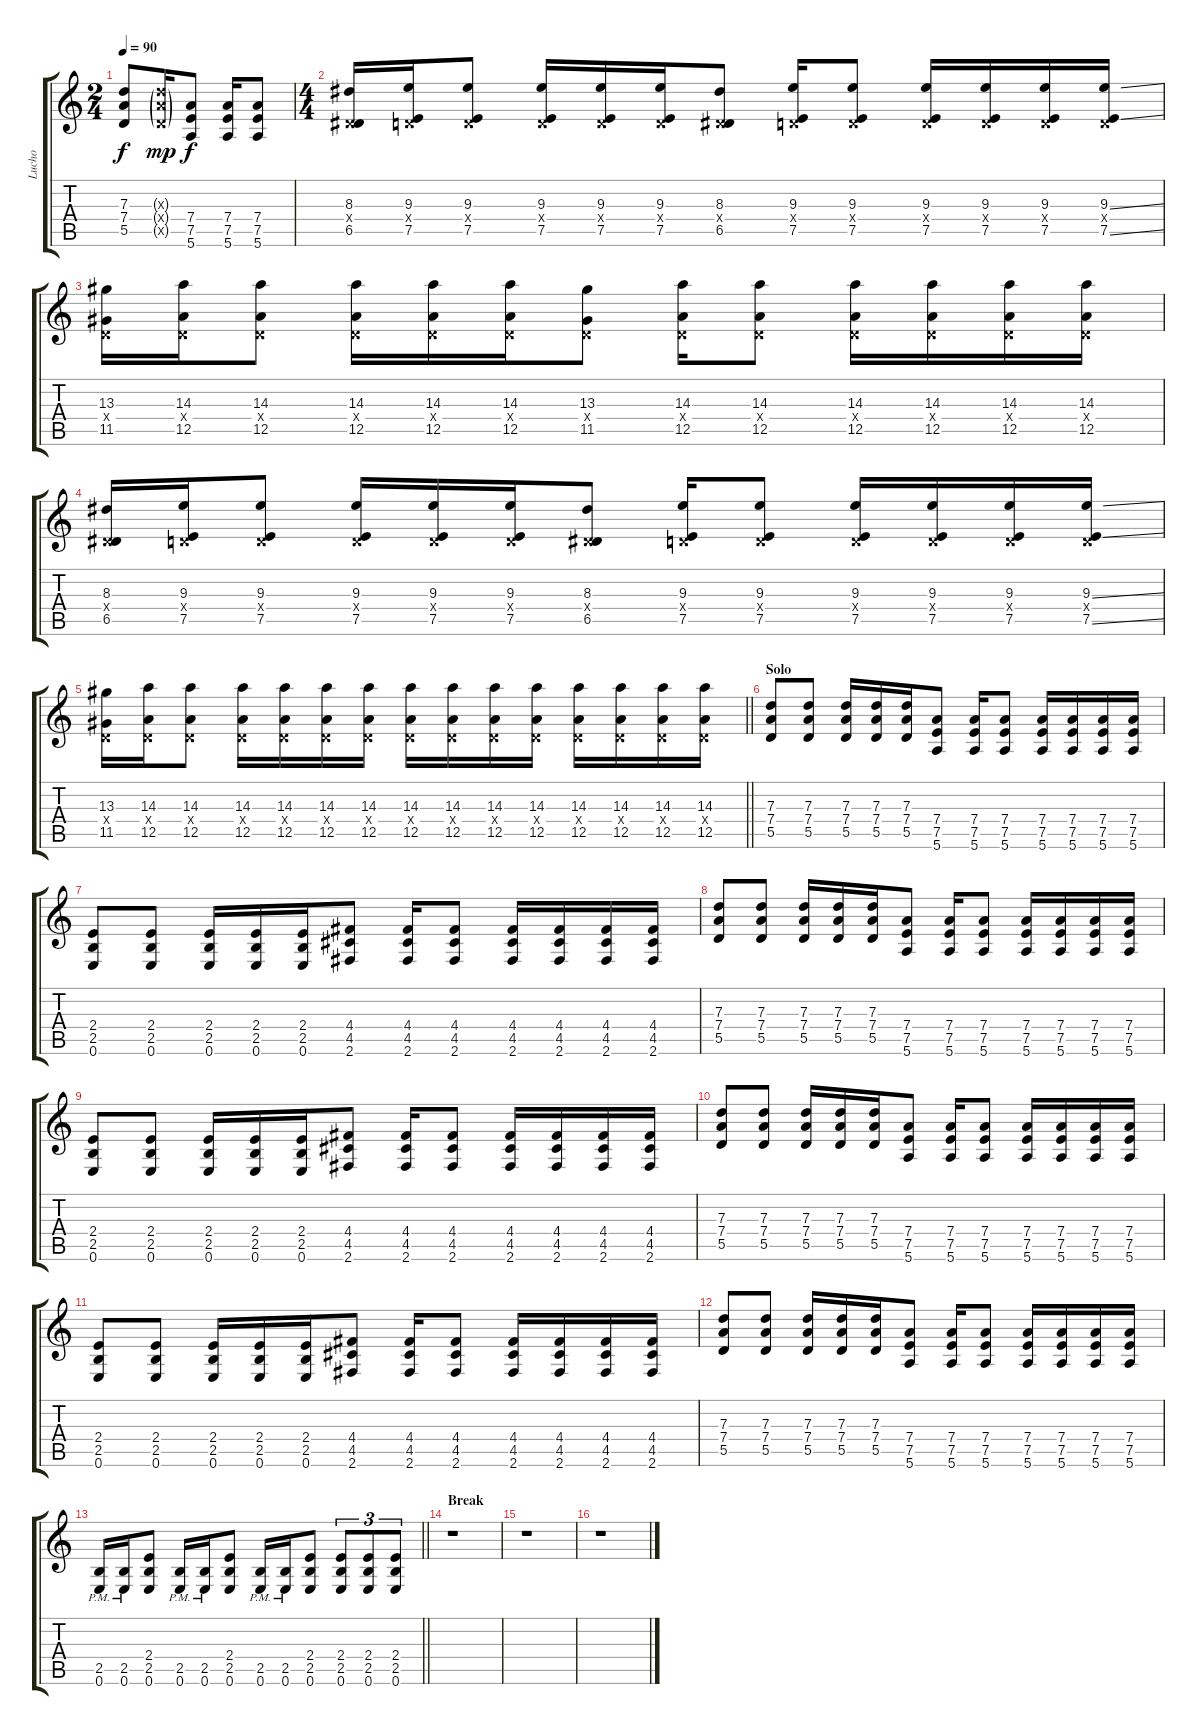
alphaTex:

\track ("Lucho" "Lucho") {instrument distortionguitar}
\staff {score tabs}
\tuning (E4 B3 G3 D3 A2 E2) {hide}
\ts (2 4)
\tempo 90
\clef g2
\ks c
(7.3 7.4 5.5).8{dy f} (7.3{g x} 7.4{g x} 5.5{g x}).16{dy mp} (7.4 7.5 5.6).8{dy f} (7.4 7.5 5.6).16 (7.4 7.5 5.6).8 |
\ts (4 4)
(8.3 0.4{x} 6.5).16 (9.3 0.4{x} 7.5).16 (9.3 0.4{x} 7.5).8 (9.3 0.4{x} 7.5).16 (9.3 0.4{x} 7.5).16 (9.3 0.4{x} 7.5).16 (8.3 0.4{x} 6.5).8 (9.3 0.4{x} 7.5).16 (9.3 0.4{x} 7.5).8 (9.3 0.4{x} 7.5).16 (9.3 0.4{x} 7.5).16 (9.3 0.4{x} 7.5).16 (9.3{ss} 0.4{x} 7.5{ss}).16 |
(13.3 0.4{x} 11.5).16 (14.3 0.4{x} 12.5).16 (14.3 0.4{x} 12.5).8 (14.3 0.4{x} 12.5).16 (14.3 0.4{x} 12.5).16 (14.3 0.4{x} 12.5).16 (13.3 0.4{x} 11.5).8 (14.3 0.4{x} 12.5).16 (14.3 0.4{x} 12.5).8 (14.3 0.4{x} 12.5).16 (14.3 0.4{x} 12.5).16 (14.3 0.4{x} 12.5).16 (14.3 0.4{x} 12.5).16 |
(8.3 0.4{x} 6.5).16 (9.3 0.4{x} 7.5).16 (9.3 0.4{x} 7.5).8 (9.3 0.4{x} 7.5).16 (9.3 0.4{x} 7.5).16 (9.3 0.4{x} 7.5).16 (8.3 0.4{x} 6.5).8 (9.3 0.4{x} 7.5).16 (9.3 0.4{x} 7.5).8 (9.3 0.4{x} 7.5).16 (9.3 0.4{x} 7.5).16 (9.3 0.4{x} 7.5).16 (9.3{ss} 0.4{x} 7.5{ss}).16 |
\barLineRight lightlight
(13.3 0.4{x} 11.5).16 (14.3 0.4{x} 12.5).16 (14.3 0.4{x} 12.5).8 (14.3 0.4{x} 12.5).16 (14.3 0.4{x} 12.5).16 (14.3 0.4{x} 12.5).16 (14.3 0.4{x} 12.5).16 (14.3 0.4{x} 12.5).16 (14.3 0.4{x} 12.5).16 (14.3 0.4{x} 12.5).16 (14.3 0.4{x} 12.5).16 (14.3 0.4{x} 12.5).16 (14.3 0.4{x} 12.5).16 (14.3 0.4{x} 12.5).16 (14.3 0.4{x} 12.5).16 |
\section ("" "Solo")
(7.3 7.4 5.5).8 (7.3 7.4 5.5).8 (7.3 7.4 5.5).16 (7.3 7.4 5.5).16 (7.3 7.4 5.5).16 (7.4 7.5 5.6).8 (7.4 7.5 5.6).16 (7.4 7.5 5.6).8 (7.4 7.5 5.6).16 (7.4 7.5 5.6).16 (7.4 7.5 5.6).16 (7.4 7.5 5.6).16 |
(2.4 2.5 0.6).8 (2.4 2.5 0.6).8 (2.4 2.5 0.6).16 (2.4 2.5 0.6).16 (2.4 2.5 0.6).16 (4.4 4.5 2.6).8 (4.4 4.5 2.6).16 (4.4 4.5 2.6).8 (4.4 4.5 2.6).16 (4.4 4.5 2.6).16 (4.4 4.5 2.6).16 (4.4 4.5 2.6).16 |
(7.3 7.4 5.5).8 (7.3 7.4 5.5).8 (7.3 7.4 5.5).16 (7.3 7.4 5.5).16 (7.3 7.4 5.5).16 (7.4 7.5 5.6).8 (7.4 7.5 5.6).16 (7.4 7.5 5.6).8 (7.4 7.5 5.6).16 (7.4 7.5 5.6).16 (7.4 7.5 5.6).16 (7.4 7.5 5.6).16 |
(2.4 2.5 0.6).8 (2.4 2.5 0.6).8 (2.4 2.5 0.6).16 (2.4 2.5 0.6).16 (2.4 2.5 0.6).16 (4.4 4.5 2.6).8 (4.4 4.5 2.6).16 (4.4 4.5 2.6).8 (4.4 4.5 2.6).16 (4.4 4.5 2.6).16 (4.4 4.5 2.6).16 (4.4 4.5 2.6).16 |
(7.3 7.4 5.5).8 (7.3 7.4 5.5).8 (7.3 7.4 5.5).16 (7.3 7.4 5.5).16 (7.3 7.4 5.5).16 (7.4 7.5 5.6).8 (7.4 7.5 5.6).16 (7.4 7.5 5.6).8 (7.4 7.5 5.6).16 (7.4 7.5 5.6).16 (7.4 7.5 5.6).16 (7.4 7.5 5.6).16 |
(2.4 2.5 0.6).8 (2.4 2.5 0.6).8 (2.4 2.5 0.6).16 (2.4 2.5 0.6).16 (2.4 2.5 0.6).16 (4.4 4.5 2.6).8 (4.4 4.5 2.6).16 (4.4 4.5 2.6).8 (4.4 4.5 2.6).16 (4.4 4.5 2.6).16 (4.4 4.5 2.6).16 (4.4 4.5 2.6).16 |
(7.3 7.4 5.5).8 (7.3 7.4 5.5).8 (7.3 7.4 5.5).16 (7.3 7.4 5.5).16 (7.3 7.4 5.5).16 (7.4 7.5 5.6).8 (7.4 7.5 5.6).16 (7.4 7.5 5.6).8 (7.4 7.5 5.6).16 (7.4 7.5 5.6).16 (7.4 7.5 5.6).16 (7.4 7.5 5.6).16 |
\barLineRight lightlight
(2.5{pm} 0.6{pm}).16 (2.5{pm} 0.6{pm}).16 (2.4 2.5 0.6).8 (2.5{pm} 0.6{pm}).16 (2.5{pm} 0.6{pm}).16 (2.4 2.5 0.6).8 (2.5{pm} 0.6{pm}).16 (2.5{pm} 0.6{pm}).16 (2.4 2.5 0.6).8 (2.4 2.5 0.6).8{tu (3 2)} (2.4 2.5 0.6).8{tu (3 2)} (2.4 2.5 0.6).8{tu (3 2)} |
\section ("" "Break")
r.1 |
r.1 |
r.1
